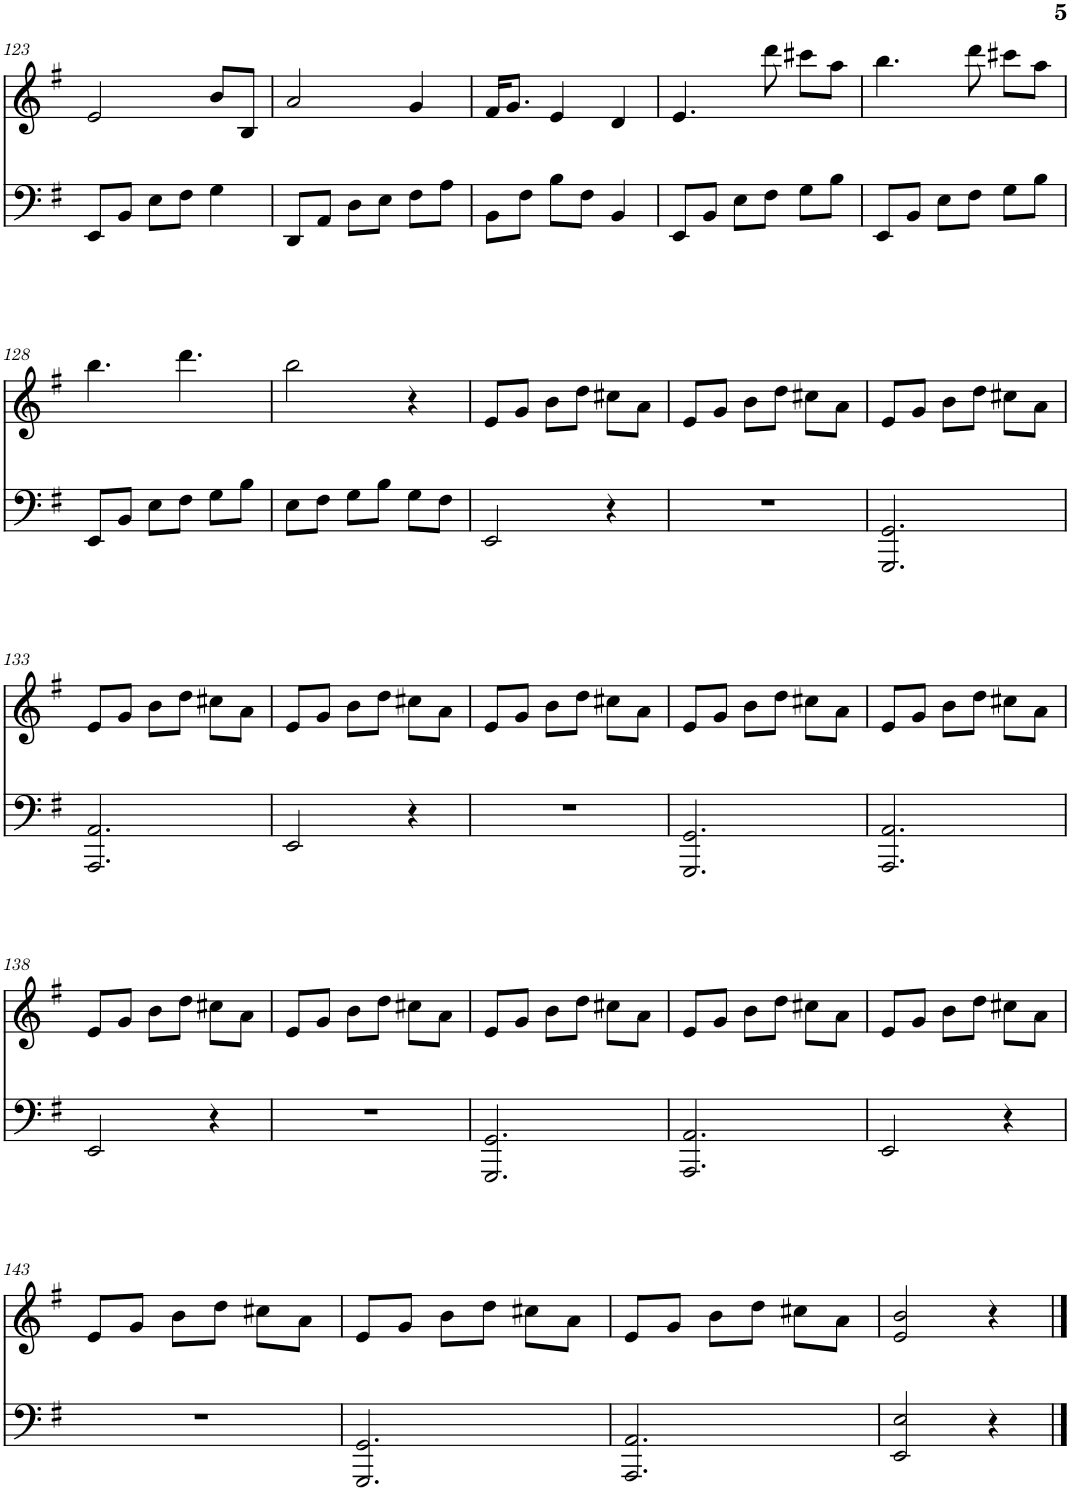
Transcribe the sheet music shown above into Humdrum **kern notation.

**kern	**kern
*part2	*part1
*staff2	*staff1
*I"Piano	*I"Piano
*I'Pno	*I'Pno
!!LO:PB:g=z
*clefG2	*clefF4
*k[f#]	*k[f#]
*M3/4	*M3/4
=123	=123
8EE/L	2e/
8BB/J	.
8E\L	.
8F#\J	.
4G\	8b/L
.	8B/J
=124	=124
8DD/L	2a/
8AA/J	.
8D\L	.
8E\J	.
8F#\L	4g/
8A\J	.
=125	=125
8BB\L	16f#/KL
.	8.g/J
8F#\J	.
8B\L	4e/
8F#\J	.
4BB/	4d/
=126	=126
8EE/L	4.e/
8BB/J	.
8E\L	.
8F#\J	8ddd\
8G\L	8ccc#X\L
8B\J	8aa\J
=127	=127
8EE/L	4.bb\
8BB/J	.
8E\L	.
8F#\J	8ddd\
8G\L	8ccc#X\L
8B\J	8aa\J
!!LO:LB:g=z
=128	=128
8EE/L	4.bb\
8BB/J	.
8E\L	.
8F#\J	4.ddd\
8G\L	.
8B\J	.
=129	=129
8E\L	2bb\
8F#\J	.
8G\L	.
8B\J	.
8G\L	4r
8F#\J	.
=130	=130
2EE/	8e/L
.	8g/J
.	8b\L
.	8dd\J
4r	8cc#X\L
.	8a\J
=131	=131
2.r	8e/L
.	8g/J
.	8b\L
.	8dd\J
.	8cc#X\L
.	8a\J
=132	=132
2.GGG/ 2.GG/	8e/L
.	8g/J
.	8b\L
.	8dd\J
.	8cc#X\L
.	8a\J
!!LO:LB:g=z
=133	=133
2.AAA/ 2.AA/	8e/L
.	8g/J
.	8b\L
.	8dd\J
.	8cc#X\L
.	8a\J
=134	=134
2EE/	8e/L
.	8g/J
.	8b\L
.	8dd\J
4r	8cc#X\L
.	8a\J
=135	=135
2.r	8e/L
.	8g/J
.	8b\L
.	8dd\J
.	8cc#X\L
.	8a\J
=136	=136
2.GGG/ 2.GG/	8e/L
.	8g/J
.	8b\L
.	8dd\J
.	8cc#X\L
.	8a\J
=137	=137
2.AAA/ 2.AA/	8e/L
.	8g/J
.	8b\L
.	8dd\J
.	8cc#X\L
.	8a\J
!!LO:LB:g=z
=138	=138
2EE/	8e/L
.	8g/J
.	8b\L
.	8dd\J
4r	8cc#X\L
.	8a\J
=139	=139
2.r	8e/L
.	8g/J
.	8b\L
.	8dd\J
.	8cc#X\L
.	8a\J
=140	=140
2.GGG/ 2.GG/	8e/L
.	8g/J
.	8b\L
.	8dd\J
.	8cc#X\L
.	8a\J
=141	=141
2.AAA/ 2.AA/	8e/L
.	8g/J
.	8b\L
.	8dd\J
.	8cc#X\L
.	8a\J
=142	=142
2EE/	8e/L
.	8g/J
.	8b\L
.	8dd\J
4r	8cc#X\L
.	8a\J
!!LO:LB:g=z
=143	=143
2.r	8e/L
.	8g/J
.	8b\L
.	8dd\J
.	8cc#X\L
.	8a\J
=144	=144
2.GGG/ 2.GG/	8e/L
.	8g/J
.	8b\L
.	8dd\J
.	8cc#X\L
.	8a\J
=145	=145
2.AAA/ 2.AA/	8e/L
.	8g/J
.	8b\L
.	8dd\J
.	8cc#X\L
.	8a\J
=146	=146
2EE/ 2E/	2e/ 2b/
4r	4r
==	==
*-	*-
